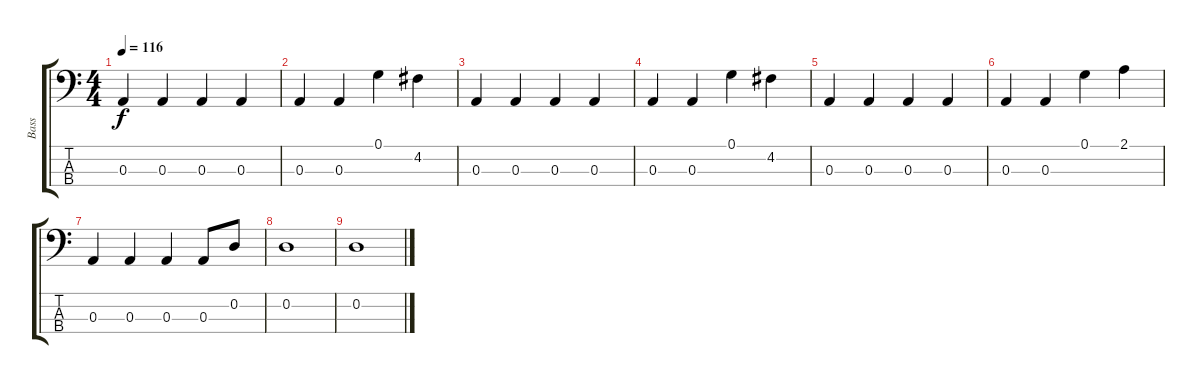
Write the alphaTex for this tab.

\track ("Bass" "Bass") {instrument electricbasspick}
\staff {score tabs}
\tuning (G2 D2 A1 E1) {hide}
\ts (4 4)
\tempo 116
\clef f4
\ks c
0.3.4{dy f instrument electricbasspick} 0.3.4 0.3.4 0.3.4 |
0.3.4 0.3.4 0.1.4 4.2.4 |
0.3.4 0.3.4 0.3.4 0.3.4 |
0.3.4 0.3.4 0.1.4 4.2.4 |
0.3.4 0.3.4 0.3.4 0.3.4 |
0.3.4 0.3.4 0.1.4 2.1.4 |
0.3.4 0.3.4 0.3.4 0.3.8 0.2.8 |
0.2.1 |
0.2.1
